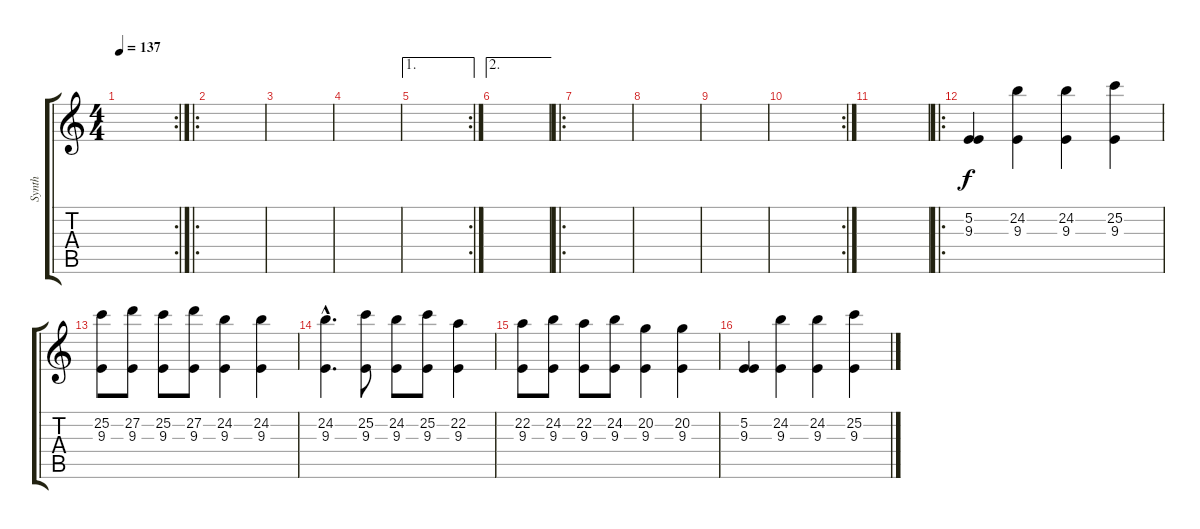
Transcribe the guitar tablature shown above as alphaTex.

\track ("Synth" "Synth") {instrument stringensemble1}
\staff {score tabs}
\tuning (E4 B3 G3 D3 A2 E2) {hide}
\rc 2
\ts (4 4)
\tempo 137
\clef g2
\ks c
|
\ro
|
|
|
\ae 1
\rc 2
|
\ae 2
|
\ro
|
|
|
\rc 2
|
|
\ro
(5.2 9.3).4 (24.2 9.3).4 (24.2 9.3).4 (25.2 9.3).4 |
(25.2 9.3).8 (27.2 9.3).8 (25.2 9.3).8 (27.2 9.3).8 (24.2 9.3).4 (24.2 9.3).4 |
(24.2{hac} 9.3{hac}).4{d} (25.2 9.3).8 (24.2 9.3).8 (25.2 9.3).8 (22.2 9.3).4 |
(22.2 9.3).8 (24.2 9.3).8 (22.2 9.3).8 (24.2 9.3).8 (20.2 9.3).4 (20.2 9.3).4 |
(5.2 9.3).4 (24.2 9.3).4 (24.2 9.3).4 (25.2 9.3).4
